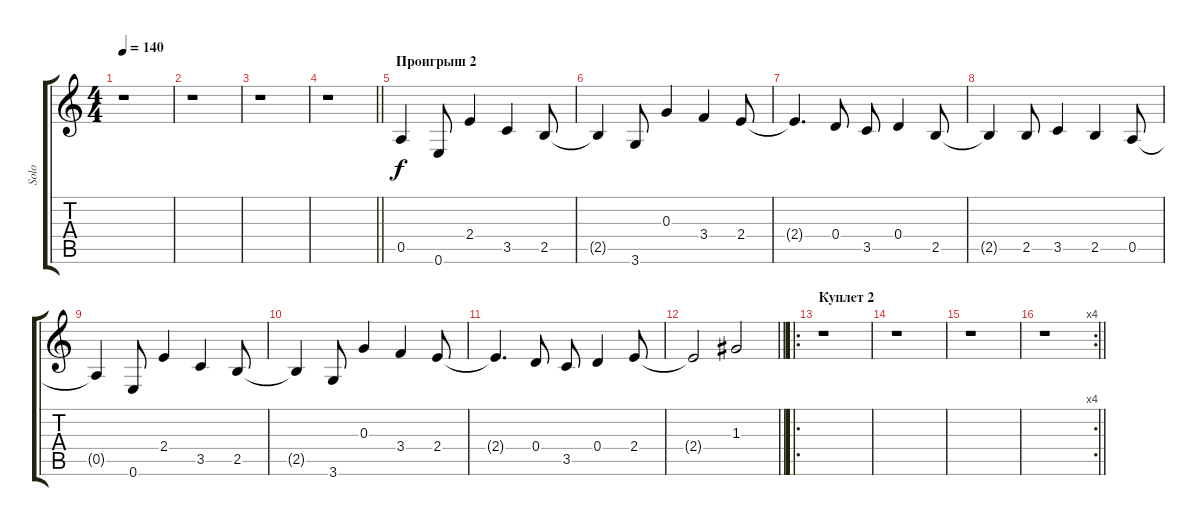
\track ("Solo" "Solo") {instrument electricguitarclean}
\staff {score tabs}
\tuning (E4 B3 G3 D3 A2 E2) {hide}
\ts (4 4)
\tempo 140
\clef g2
\ks c
r.1{dy fff} |
r.1 |
r.1 |
\barLineRight lightlight
r.1 |
\section ("" "Проигрыш 2")
0.5.4{dy f} 0.6.8 2.4.4 3.5.4 2.5.8 |
2.5{t}.4 3.6.8 0.3.4 3.4.4 2.4.8 |
2.4{t}.4{d} 0.4.8 3.5.8 0.4.4 2.5.8 |
2.5{t}.4 2.5.8 3.5.4 2.5.4 0.5.8 |
0.5{t}.4 0.6.8 2.4.4 3.5.4 2.5.8 |
2.5{t}.4 3.6.8 0.3.4 3.4.4 2.4.8 |
2.4{t}.4{d} 0.4.8 3.5.8 0.4.4 2.4.8 |
\barLineRight lightlight
2.4{t}.2 1.3.2 |
\ro
\section ("" "Куплет 2")
r.1 |
r.1 |
r.1 |
\rc 4
\barLineRight lightlight
r.1
